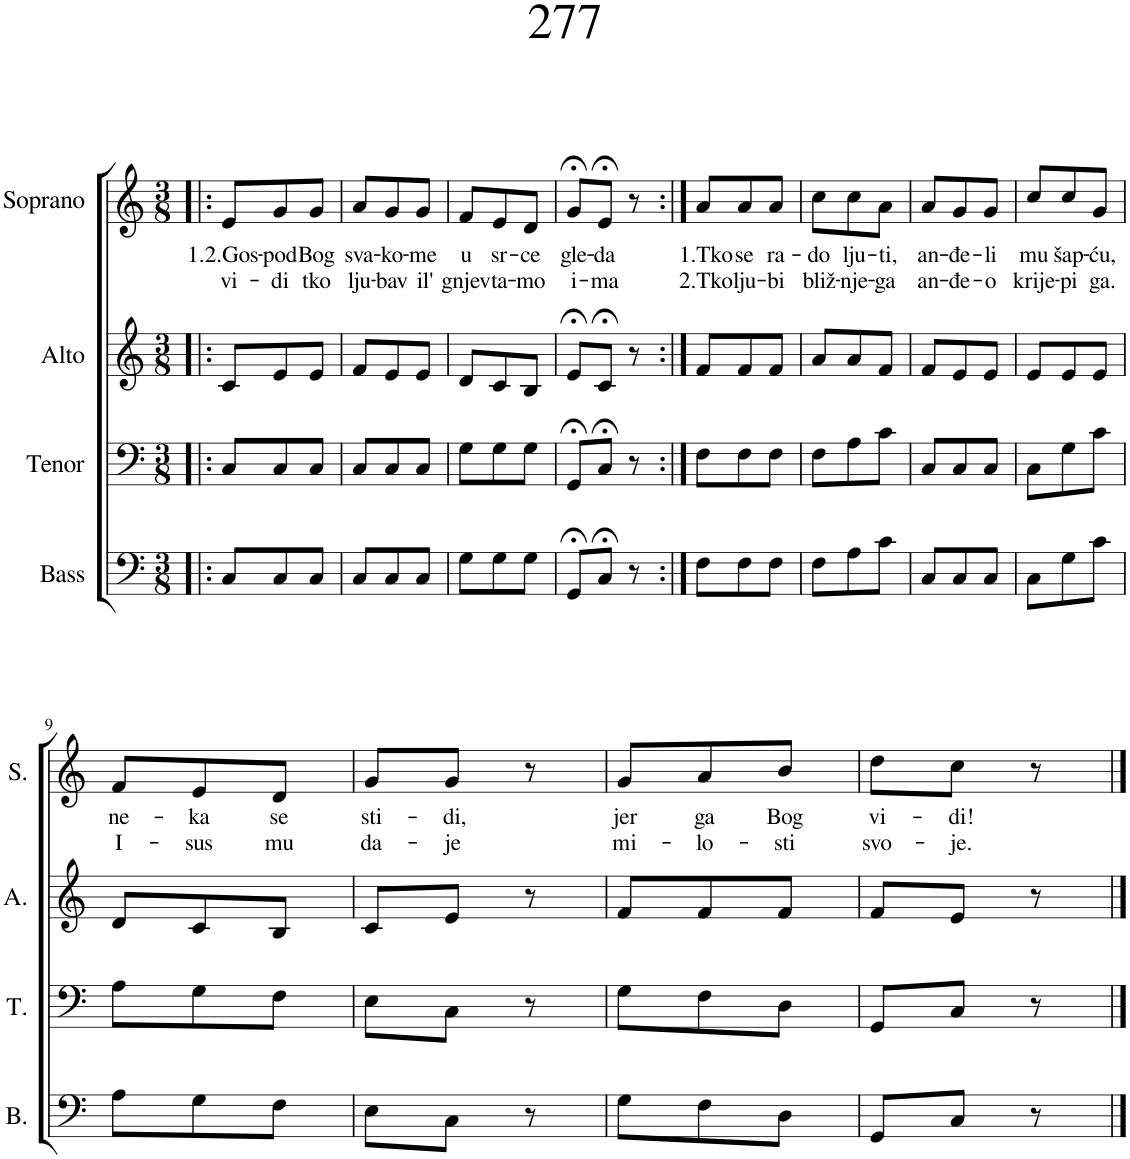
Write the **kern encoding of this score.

**kern	**kern	**kern	**kern	**text	**text
*part4	*part3	*part2	*part1	*part1	*part1
*staff4	*staff3	*staff2	*staff1	*staff1	*staff1
*I"Bass	*I"Tenor	*I"Alto	*I"Soprano	*	*
*I'B.	*I'T.	*I'A.	*I'S.	*	*
*clefF4	*clefF4	*clefG2	*clefG2	*	*
*k[]	*k[]	*k[]	*k[]	*	*
*M3/8	*M3/8	*M3/8	*M3/8	*	*
=1!|:	=1!|:	=1!|:	=1!|:	=1!|:	=1!|:
!	!	!	!	!LO:LY:b	!LO:LY:b
8C/L	8C/L	8c/L	8e/L	1.2.Gos-	vi-
!	!	!	!	!LO:LY:b	!LO:LY:b
8C/	8C/	8e/	8g/	-pod	-di
!	!	!	!	!LO:LY:b	!LO:LY:b
8C/J	8C/J	8e/J	8g/J	Bog	tko
=2	=2	=2	=2	=2	=2
!	!	!	!	!LO:LY:b	!LO:LY:b
8C/L	8C/L	8f/L	8a/L	sva-	lju-
!	!	!	!	!LO:LY:b	!LO:LY:b
8C/	8C/	8e/	8g/	-ko-	-bav
!	!	!	!	!LO:LY:b	!LO:LY:b
8C/J	8C/J	8e/J	8g/J	-me	il'
=3	=3	=3	=3	=3	=3
!	!	!	!	!LO:LY:b	!LO:LY:b
8G\L	8G\L	8d/L	8f/L	u	gnjev
!	!	!	!	!LO:LY:b	!LO:LY:b
8G\	8G\	8c/	8e/	sr-	ta-
!	!	!	!	!LO:LY:b	!LO:LY:b
8G\J	8G\J	8B/J	8d/J	-ce	-mo
=4	=4	=4	=4	=4	=4
!	!	!	!	!LO:LY:b	!LO:LY:b
8GG;</L	8GG;</L	8e;</L	8g;</L	gle-	i-
!	!	!	!	!LO:LY:b	!LO:LY:b
8C;</J	8C;</J	8c;</J	8e;</J	-da	-ma
8r	8r	8r	8r	.	.
=5:|!	=5:|!	=5:|!	=5:|!	=5:|!	=5:|!
!	!	!	!	!LO:LY:b	!LO:LY:b
8F\L	8F\L	8f/L	8a/L	1.Tko	2.Tko
!	!	!	!	!LO:LY:b	!LO:LY:b
8F\	8F\	8f/	8a/	se	lju-
!	!	!	!	!LO:LY:b	!LO:LY:b
8F\J	8F\J	8f/J	8a/J	ra-	-bi
=6	=6	=6	=6	=6	=6
!	!	!	!	!LO:LY:b	!LO:LY:b
8F\L	8F\L	8a/L	8cc\L	-do	bliž-
!	!	!	!	!LO:LY:b	!LO:LY:b
8A\	8A\	8a/	8cc\	lju-	-nje-
!	!	!	!	!LO:LY:b	!LO:LY:b
8c\J	8c\J	8f/J	8a\J	-ti,	-ga
=7	=7	=7	=7	=7	=7
!	!	!	!	!LO:LY:b	!LO:LY:b
8C/L	8C/L	8f/L	8a/L	an-	an-
!	!	!	!	!LO:LY:b	!LO:LY:b
8C/	8C/	8e/	8g/	-đe-	-đe-
!	!	!	!	!LO:LY:b	!LO:LY:b
8C/J	8C/J	8e/J	8g/J	-li	-o
=8	=8	=8	=8	=8	=8
!	!	!	!	!LO:LY:b	!LO:LY:b
8C\L	8C\L	8e/L	8cc/L	mu	krije-
!	!	!	!	!LO:LY:b	!LO:LY:b
8G\	8G\	8e/	8cc/	šap-	-pi
!	!	!	!	!LO:LY:b	!LO:LY:b
8c\J	8c\J	8e/J	8g/J	-ću,	ga.
!!LO:LB:g=z
=9	=9	=9	=9	=9	=9
!	!	!	!	!LO:LY:b	!LO:LY:b
8A\L	8A\L	8d/L	8f/L	ne-	I-
!	!	!	!	!LO:LY:b	!LO:LY:b
8G\	8G\	8c/	8e/	-ka	-sus
!	!	!	!	!LO:LY:b	!LO:LY:b
8F\J	8F\J	8B/J	8d/J	se	mu
=10	=10	=10	=10	=10	=10
!	!	!	!	!LO:LY:b	!LO:LY:b
8E\L	8E\L	8c/L	8g/L	sti-	da-
!	!	!	!	!LO:LY:b	!LO:LY:b
8C\J	8C\J	8e/J	8g/J	-di,	-je
8r	8r	8r	8r	.	.
=11	=11	=11	=11	=11	=11
!	!	!	!	!LO:LY:b	!LO:LY:b
8G\L	8G\L	8f/L	8g/L	jer	mi-
!	!	!	!	!LO:LY:b	!LO:LY:b
8F\	8F\	8f/	8a/	ga	-lo-
!	!	!	!	!LO:LY:b	!LO:LY:b
8D\J	8D\J	8f/J	8b/J	Bog	-sti
=12	=12	=12	=12	=12	=12
!	!	!	!	!LO:LY:b	!LO:LY:b
8GG/L	8GG/L	8f/L	8dd\L	vi-	svo-
!	!	!	!	!LO:LY:b	!LO:LY:b
8C/J	8C/J	8e/J	8cc\J	-di!	-je.
8r	8r	8r	8r	.	.
==	==	==	==	==	==
*-	*-	*-	*-	*-	*-
